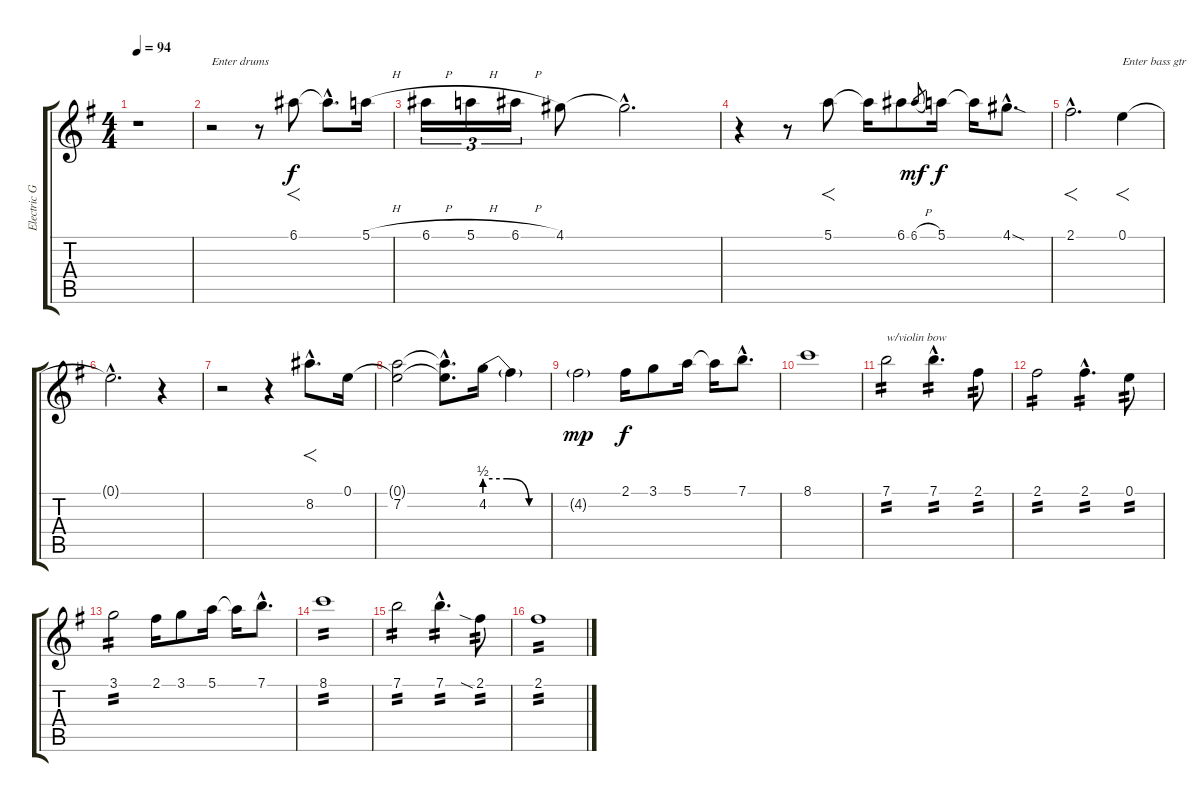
\track ("Electric Guitar 1" "Electric G") {instrument distortionguitar}
\staff {score tabs}
\tuning (E4 D4 A3 D3 A2 D2) {hide}
\ts (4 4)
\tempo 94
\clef g2
\ks g
r.1{dy f instrument distortionguitar} |
r.2{txt "Enter drums"} r.8 6.1.8{f} 6.1{hac t}.8{d} 5.1{h}.16 |
6.1{h}.16{tu (3 2)} 5.1{h}.16{tu (3 2)} 6.1{h}.16{tu (3 2)} 4.1.8 4.1{hac t}.2{d} |
r.4 r.8 5.1.8{f} 5.1{t}.16 6.1.8 6.1{h}.8{gr dy mf} 5.1.16{dy f} 5.1{t}.16 4.1{sod hac}.8{d} |
2.1{hac}.2{f d} 0.1.4{f txt "Enter bass gtr"} |
0.1{hac t}.2{d} r.4 |
r.2 r.4 8.2{hac}.8{f d} 0.1.16 |
(0.1{t} 7.2).2 (0.1{hac t} 7.2{hac t}).8{d} 4.2{be (custom 0 2 20 2 40 0 60 0)}.16 4.2{t}.4 |
4.2{g}.2{dy mp} 2.1.16{dy f} 3.1.8 5.1.16 5.1{t}.16 7.1{hac}.8{d} |
8.1.1 |
7.1.2{txt "w/violin bow" tp 2} 7.1{hac}.4{d tp 2} 2.1.8{tp 2} |
2.1.2{tp 2} 2.1{hac}.4{d tp 2} 0.1.8{tp 2} |
3.1.2{tp 2} 2.1.16 3.1.8 5.1.16 5.1{t}.16 7.1{hac}.8{d} |
8.1.1{tp 2} |
7.1.2{tp 2} 7.1{hac}.4{d tp 2} 2.1{sia}.8{tp 2} |
2.1.1{tp 2}
